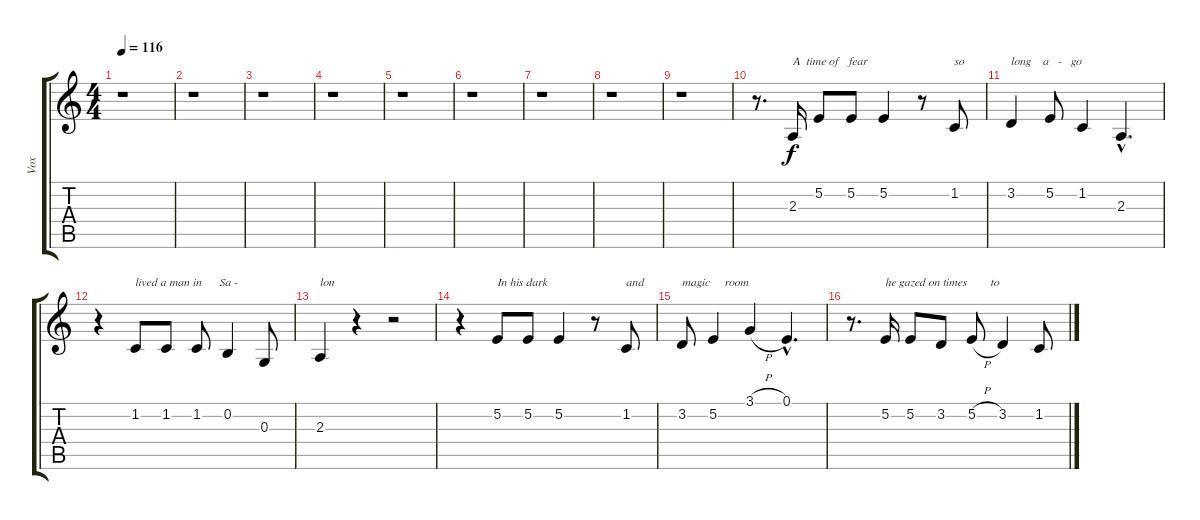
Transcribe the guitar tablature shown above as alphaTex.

\track ("Vox" "Vox") {instrument violin}
\staff {score tabs}
\tuning (E4 B3 G3 D3 A2 E2) {hide}
\ts (4 4)
\tempo 116
\clef g2
\ks c
r.1{dy f} |
r.1 |
r.1 |
r.1 |
r.1 |
r.1 |
r.1 |
r.1 |
r.1 |
r.8{d} 2.3.16{txt "A  time of   fear"} 5.2.8 5.2.8 5.2.4 r.8 1.2.8{txt "so"} |
3.2.4{txt "long    a   -   go"} 5.2.8 1.2.4 2.3{hac}.4{d} |
r.4 1.2.8{txt "lived a man in      Sa -"} 1.2.8 1.2.8 0.2.4 0.3.8 |
2.3.4{txt "lon"} r.4 r.2 |
r.4 5.2.8{txt "In his dark"} 5.2.8 5.2.4 r.8 1.2.8{txt "and"} |
3.2.8{txt "magic     room"} 5.2.4 3.1{h}.4 0.1{hac}.4{d} |
r.8{d} 5.2.16{txt "he gazed on times        to"} 5.2.8 3.2.8 5.2{h}.8 3.2.4 1.2.8
